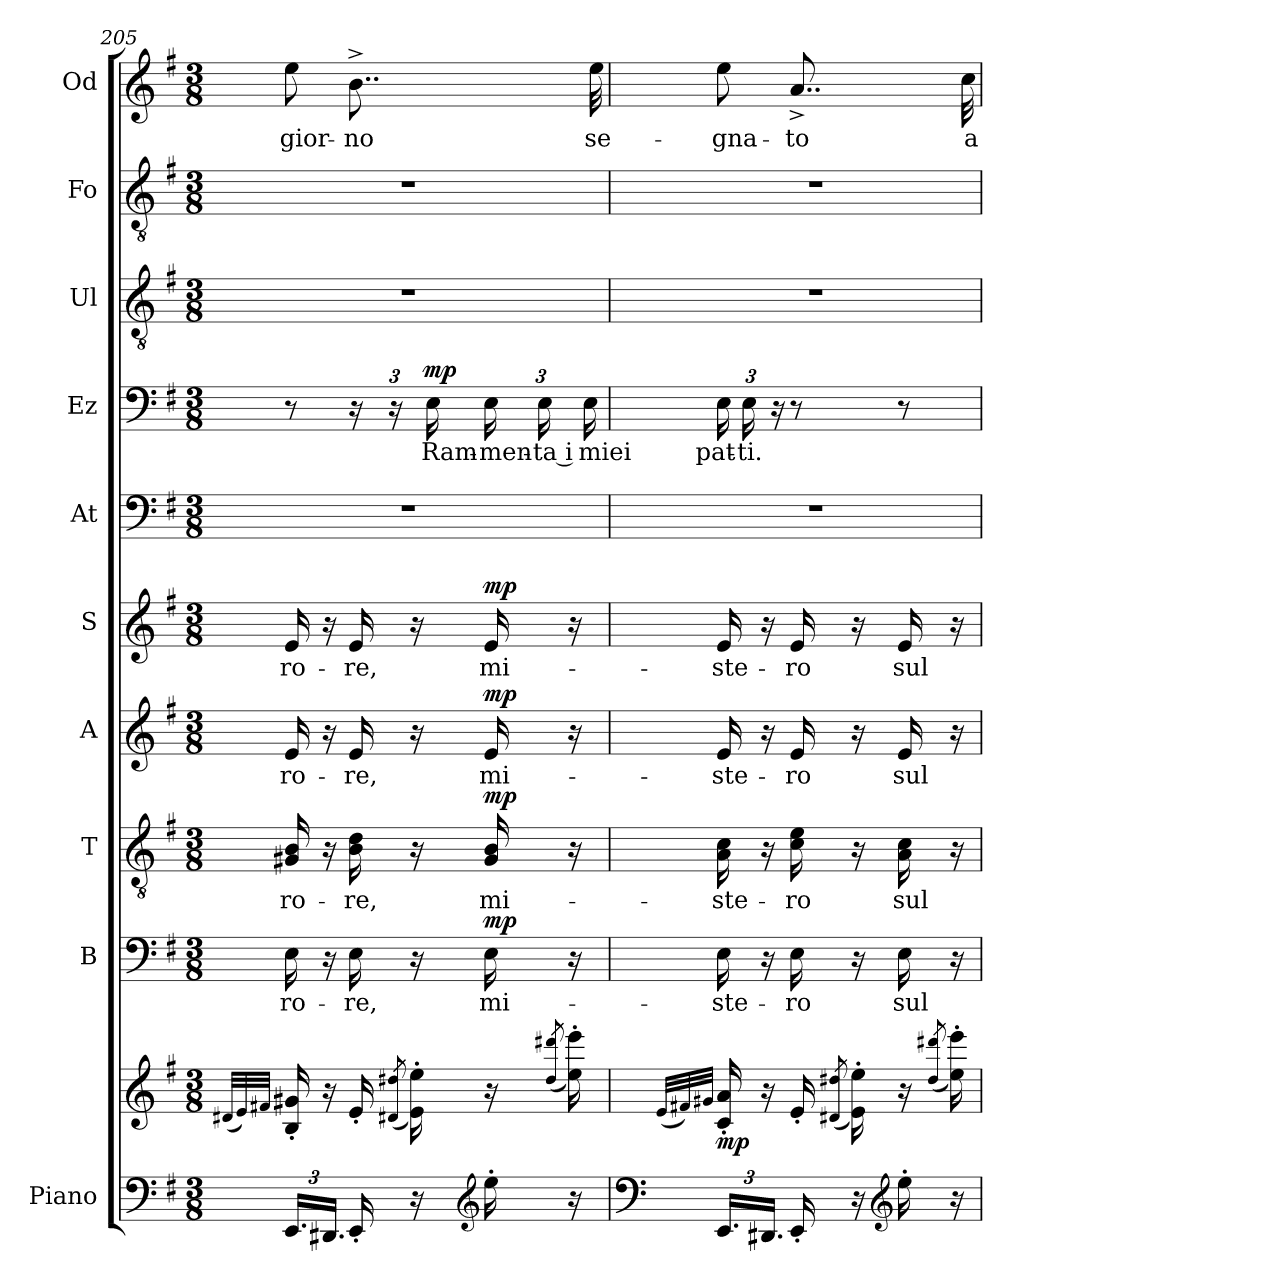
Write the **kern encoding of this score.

**kern	**kern	**dynam	**kern	**text	**dynam	**kern	**text	**dynam	**kern	**text	**dynam	**kern	**text	**dynam	**kern	**kern	**text	**dynam	**kern	**kern	**kern	**text
*part10	*part10	*part10	*part9	*part9	*part9	*part8	*part8	*part8	*part7	*part7	*part7	*part6	*part6	*part6	*part5	*part4	*part4	*part4	*part3	*part2	*part1	*part1
*staff11	*staff10	*staff10/11	*staff9	*staff9	*staff9	*staff8	*staff8	*staff8	*staff7	*staff7	*staff7	*staff6	*staff6	*staff6	*staff5	*staff4	*staff4	*staff4	*staff3	*staff2	*staff1	*staff1
*I"Piano	*	*	*I"B	*	*	*I"T	*	*	*I"A	*	*	*I"S	*	*	*I"At	*I"Ez	*	*	*I"Ul	*I"Fo	*I"Od	*
*I'Pno	*	*	*I'B	*	*	*I'T	*	*	*I'A	*	*	*I'S	*	*	*I'At	*I'Ez	*	*	*I'Ul	*I'Fo	*I'Od	*
*clefF4	*clefG2	*	*clefF4	*	*	*clefGv2	*	*	*clefG2	*	*	*clefG2	*	*	*clefF4	*clefF4	*	*	*clefGv2	*clefGv2	*clefG2	*
*k[f#]	*k[f#]	*	*k[f#]	*	*	*k[f#]	*	*	*k[f#]	*	*	*k[f#]	*	*	*k[f#]	*k[f#]	*	*	*k[f#]	*k[f#]	*k[f#]	*
*M3/8	*M3/8	*	*M3/8	*	*	*M3/8	*	*	*M3/8	*	*	*M3/8	*	*	*M3/8	*M3/8	*	*	*M3/8	*M3/8	*M3/8	*
=205	=205	=205	=205	=205	=205	=205	=205	=205	=205	=205	=205	=205	=205	=205	=205	=205	=205	=205	=205	=205	=205	=205
.	(<32qd#X/LLL	.	.	.	.	.	.	.	.	.	.	.	.	.	.	.	.	.	.	.	.	.
.	32qe/)	.	.	.	.	.	.	.	.	.	.	.	.	.	.	.	.	.	.	.	.	.
.	32qf#X/JJJ	.	.	.	.	.	.	.	.	.	.	.	.	.	.	.	.	.	.	.	.	.
!	!	!	!	!LO:LY:b	!	!	!LO:LY:b	!	!	!LO:LY:b	!	!	!LO:LY:b	!	!	!	!	!	!	!	!	!LO:LY:b
24.EE/L	16B/' 16g#X/'	.	16E\	-ro-	.	16G#X!/ 16B/	-ro-	.	16e/	-ro-	.	16e/	-ro-	.	4.r	8r	.	.	4.r	4.r	8ee\	gior-
24.DD#X/J	16r	.	16r	.	.	16r	.	.	16r	.	.	16r	.	.	.	.	.	.	.	.	.	.
!	!	!	!	!LO:LY:b	!	!	!LO:LY:b	!	!	!LO:LY:b	!	!	!LO:LY:b	!	!	!	!	!	!	!	!	!
*	*	*	*	*	*	*	*	*	*	*	*	*	*	*	*	*Xbrackettup	*	*	*	*	*	*
!	!	!	!	!	!	!	!	!	!	!	!	!	!	!	!	!	!	!	!	!	!	!LO:LY:b
16EE'/	16e'/	.	16E\	-re,	.	16B!\ 16d\	-re,	.	16e/	-re,	.	16e/	-re,	.	.	24r	.	.	.	.	8..b^\	-no
.	.	.	.	.	.	.	.	.	.	.	.	.	.	.	.	24r	.	.	.	.	.	.
.	(<8qd#X/ 8qdd#X/	.	.	.	.	.	.	.	.	.	.	.	.	.	.	.	.	.	.	.	.	.
16r	16e\' 16ee\')	.	16r	.	.	16r	.	.	16r	.	.	16r	.	.	.	.	.	.	.	.	.	.
!	!	!	!	!	!	!	!	!	!	!	!	!	!	!	!	!	!LO:LY:b	!LO:DY:a	!	!	!	!
.	.	.	.	.	.	.	.	.	.	.	.	.	.	.	.	24E\	Ram-	mp	.	.	.	.
*clefG2	*	*	*	*	*	*	*	*	*	*	*	*	*	*	*	*	*	*	*	*	*	*
!	!	!	!	!LO:LY:b	!LO:DY:a	!	!LO:LY:b	!LO:DY:a	!	!LO:LY:b	!LO:DY:a	!	!LO:LY:b	!LO:DY:a	!	!	!LO:LY:b	!	!	!	!	!
16ee'\	16r	.	16E\	mi-	mp	16G#!/ 16B/	mi-	mp	16e/	mi-	mp	16e/	mi-	mp	.	24E\	-men-	.	.	.	.	.
!	!	!	!	!	!	!	!	!	!	!	!	!	!	!	!	!	!LO:LY:b	!	!	!	!	!
.	.	.	.	.	.	.	.	.	.	.	.	.	.	.	.	24E\	-ta i	.	.	.	.	.
.	(<8qdd#/ 8qddd#X/	.	.	.	.	.	.	.	.	.	.	.	.	.	.	.	.	.	.	.	.	.
16r	16ee\' 16eee\')	.	16r	.	.	16r	.	.	16r	.	.	16r	.	.	.	.	.	.	.	.	.	.
!	!	!	!	!	!	!	!	!	!	!	!	!	!	!	!	!	!LO:LY:b	!	!	!	!	!
.	.	.	.	.	.	.	.	.	.	.	.	.	.	.	.	24E\	miei	.	.	.	.	.
!	!	!	!	!	!	!	!	!	!	!	!	!	!	!	!	!	!	!	!	!	!	!LO:LY:b
.	.	.	.	.	.	.	.	.	.	.	.	.	.	.	.	.	.	.	.	.	32ee\	se-
!!LO:PB:g=z
=206	=206	=206	=206	=206	=206	=206	=206	=206	=206	=206	=206	=206	=206	=206	=206	=206	=206	=206	=206	=206	=206	=206
*clefF4	*	*	*	*	*	*	*	*	*	*	*	*	*	*	*	*	*	*	*	*	*	*
.	(<32qe/LLL	.	.	.	.	.	.	.	.	.	.	.	.	.	.	.	.	.	.	.	.	.
.	32qf#X/)	.	.	.	.	.	.	.	.	.	.	.	.	.	.	.	.	.	.	.	.	.
.	32qg#X/JJJ	.	.	.	.	.	.	.	.	.	.	.	.	.	.	.	.	.	.	.	.	.
!	!	!LO:DY:b	!	!LO:LY:b	!	!	!LO:LY:b	!	!	!LO:LY:b	!	!	!LO:LY:b	!	!	!	!LO:LY:b	!	!	!	!	!LO:LY:b
24.EE/L	16c/' 16a/'	mp	16E\	-ste-	.	16A!\ 16c\	-ste-	.	16e/	-ste-	.	16e/	-ste-	.	4.r	24E\	pat-	.	4.r	4.r	8ee\	-gna-
!	!	!	!	!	!	!	!	!	!	!	!	!	!	!	!	!	!LO:LY:b	!	!	!	!	!
.	.	.	.	.	.	.	.	.	.	.	.	.	.	.	.	24E\	-ti.	.	.	.	.	.
24.DD#X/J	16r	.	16r	.	.	16r	.	.	16r	.	.	16r	.	.	.	.	.	.	.	.	.	.
.	.	.	.	.	.	.	.	.	.	.	.	.	.	.	.	24r	.	.	.	.	.	.
!	!	!	!	!LO:LY:b	!	!	!LO:LY:b	!	!	!LO:LY:b	!	!	!LO:LY:b	!	!	!	!	!	!	!	!	!LO:LY:b
16EE'/	16e'/	.	16E\	-ro	.	16c!\ 16e\	-ro	.	16e/	-ro	.	16e/	-ro	.	.	8r	.	.	.	.	8..a^/	-to
.	(<8qd#X/ 8qdd#X/	.	.	.	.	.	.	.	.	.	.	.	.	.	.	.	.	.	.	.	.	.
16r	16e\' 16ee\')	.	16r	.	.	16r	.	.	16r	.	.	16r	.	.	.	.	.	.	.	.	.	.
*clefG2	*	*	*	*	*	*	*	*	*	*	*	*	*	*	*	*	*	*	*	*	*	*
!	!	!	!	!LO:LY:b	!	!	!LO:LY:b	!	!	!LO:LY:b	!	!	!LO:LY:b	!	!	!	!	!	!	!	!	!
16ee'\	16r	.	16E\	sul-	.	16A!\ 16c\	sul-	.	16e/	sul-	.	16e/	sul-	.	.	8r	.	.	.	.	.	.
.	(<8qdd#/ 8qddd#X/	.	.	.	.	.	.	.	.	.	.	.	.	.	.	.	.	.	.	.	.	.
16r	16ee\' 16eee\')	.	16r	.	.	16r	.	.	16r	.	.	16r	.	.	.	.	.	.	.	.	.	.
!	!	!	!	!	!	!	!	!	!	!	!	!	!	!	!	!	!	!	!	!	!	!LO:LY:b
.	.	.	.	.	.	.	.	.	.	.	.	.	.	.	.	.	.	.	.	.	32cc\	a
=	=	=	=	=	=	=	=	=	=	=	=	=	=	=	=	=	=	=	=	=	=	=
*-	*-	*-	*-	*-	*-	*-	*-	*-	*-	*-	*-	*-	*-	*-	*-	*-	*-	*-	*-	*-	*-	*-
